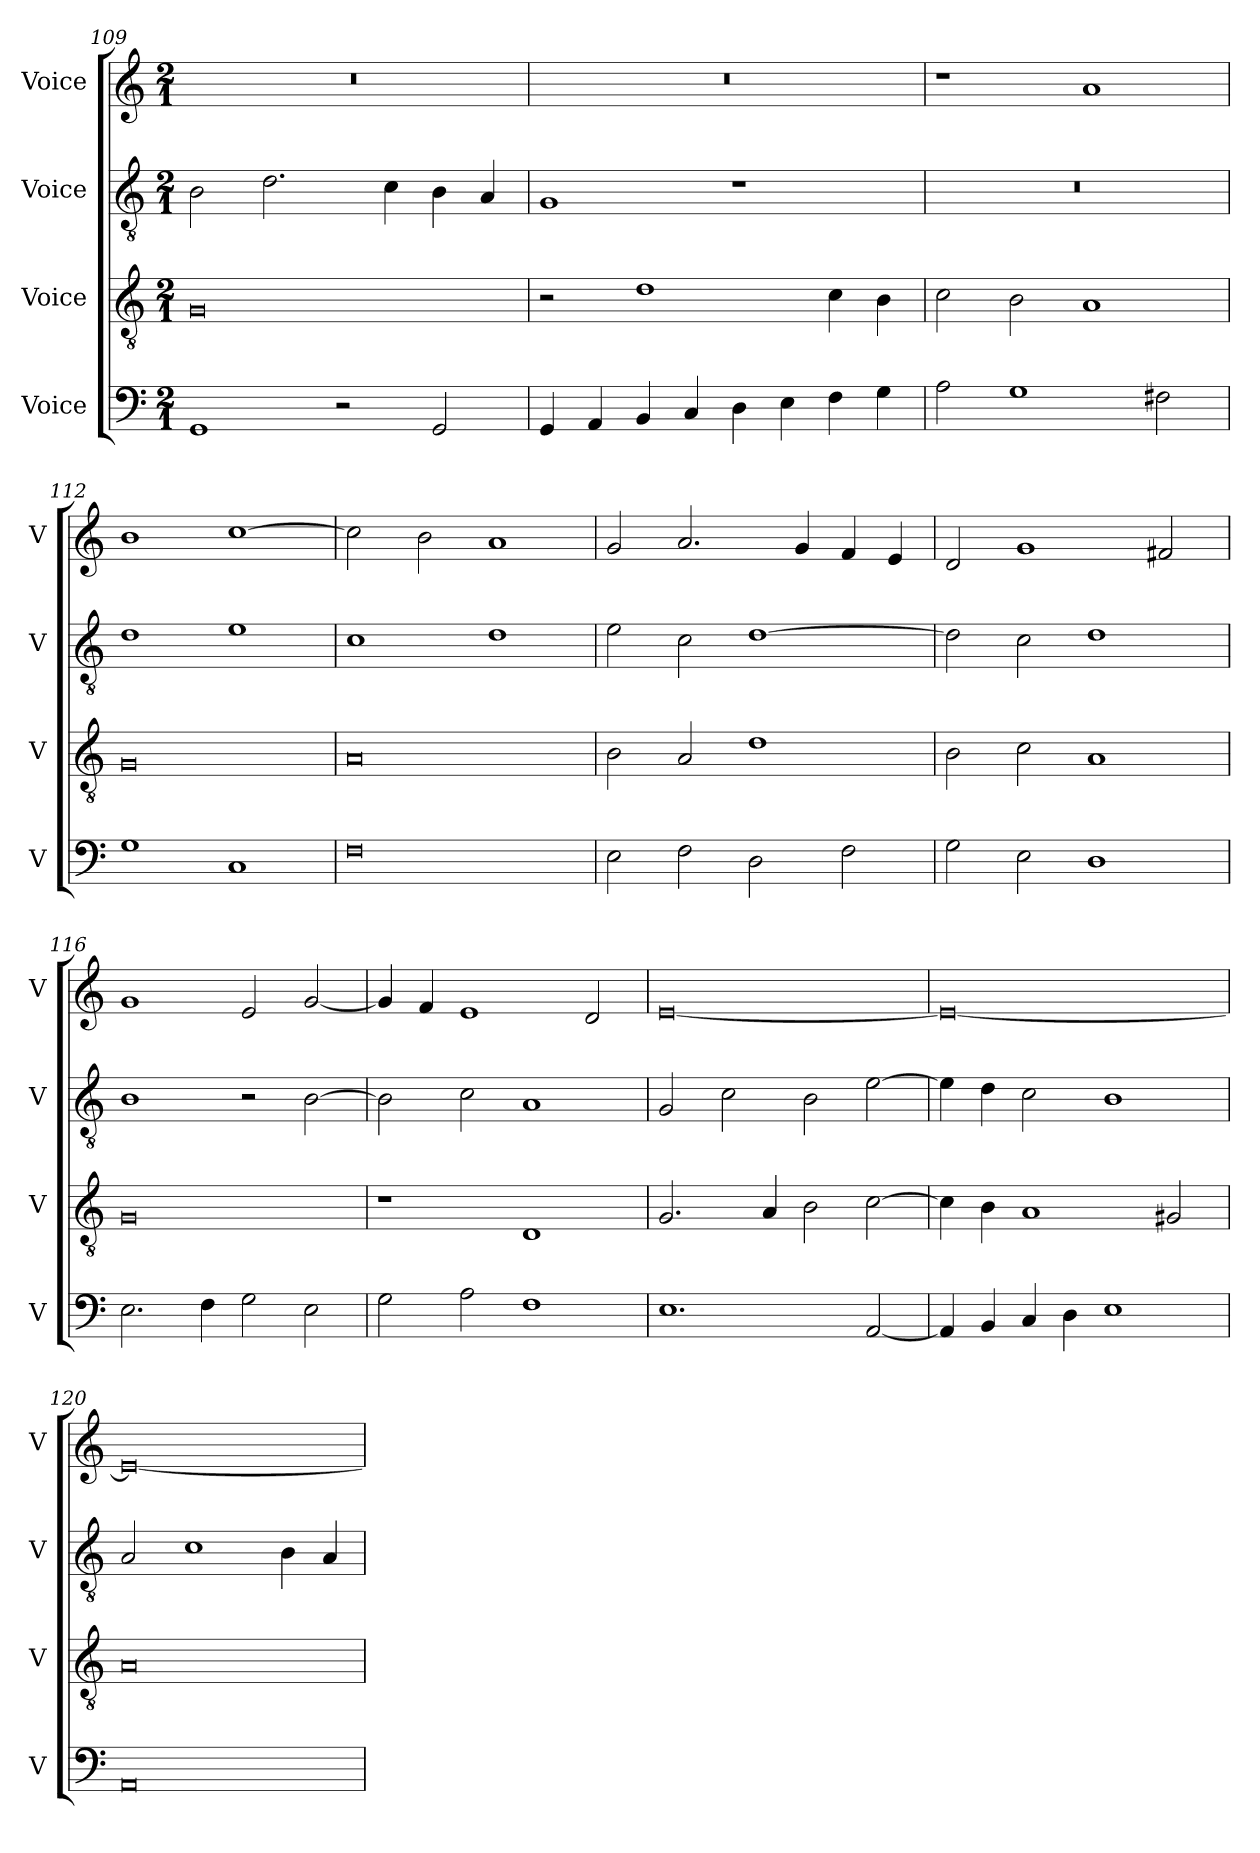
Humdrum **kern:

**kern	**kern	**kern	**kern
*part4	*part3	*part2	*part1
*staff4	*staff3	*staff2	*staff1
*I"Voice	*I"Voice	*I"Voice	*I"Voice
*I'V	*I'V	*I'V	*I'V
*clefF4	*clefGv2	*clefGv2	*clefG2
*k[]	*k[]	*k[]	*k[]
*M2/1	*M2/1	*M2/1	*M2/1
=109	=109	=109	=109
1GG	0G	2B\	0r
.	.	2.d\	.
2r	.	.	.
.	.	4c\	.
2GG/	.	4B\	.
.	.	4A/	.
=110	=110	=110	=110
4GG/	2r	1G	0r
4AA/	.	.	.
4BB/	1d	.	.
4C/	.	.	.
4D\	.	1r	.
4E\	.	.	.
4F\	4c\	.	.
4G\	4B\	.	.
=111	=111	=111	=111
2A\	2c\	0r	1r
1G	2B\	.	.
.	1A	.	1a
2F#X\	.	.	.
!!LO:LB:g=z
=112	=112	=112	=112
1G	0G	1d	1b
1C	.	1e	[1cc
=113	=113	=113	=113
0F	0A	1c	2cc\]
.	.	.	2b\
.	.	1d	1a
=114	=114	=114	=114
2E\	2B\	2e\	2g/
2F\	2A/	2c\	2.a/
2D\	1d	[1d	.
.	.	.	4g/
2F\	.	.	4f/
.	.	.	4e/
=115	=115	=115	=115
2G\	2B\	2d\]	2d/
2E\	2c\	2c\	1g
1D	1A	1d	.
.	.	.	2f#X/
!!LO:LB:g=z
=116	=116	=116	=116
2.E\	0G	1B	1g
4F\	.	.	.
2G\	.	2r	2e/
2E\	.	[2B\	[2g/
=117	=117	=117	=117
2G\	1r	2B\]	4g/]
.	.	.	4f/
2A\	.	2c\	1e
1F	1D	1A	.
.	.	.	2d/
=118	=118	=118	=118
1.E	2.G/	2G/	[0e
.	.	2c\	.
.	4A/	.	.
.	2B\	2B\	.
[2AA/	[2c\	[2e\	.
=119	=119	=119	=119
4AA/]	4c\]	4e\]	0e_
4BB/	4B\	4d\	.
4C/	1A	2c\	.
4D\	.	.	.
1E	.	1B	.
.	2G#X/	.	.
!!LO:LB:g=z
=120	=120	=120	=120
0AA	0A	2A/	0e_
.	.	1c	.
.	.	4B\	.
.	.	4A/	.
=	=	=	=
*-	*-	*-	*-
